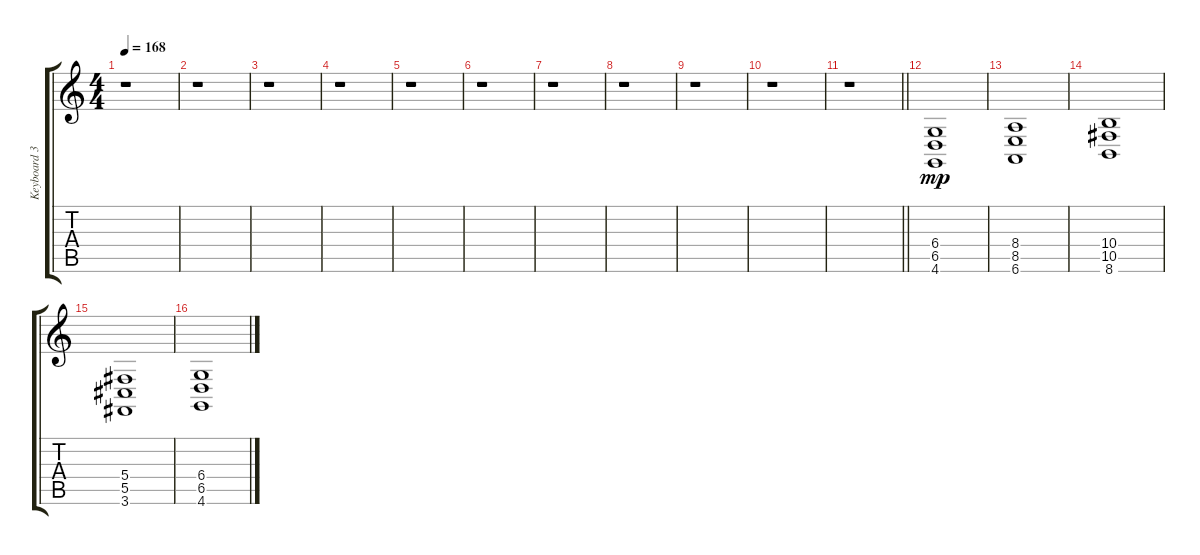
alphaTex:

\track ("Keyboard 3" "Keyboard 3") {instrument synthstrings1}
\staff {score tabs}
\tuning (Eb4 Bb3 Gb3 Db3 Ab2 Eb2) {hide}
\ts (4 4)
\tempo 168
\clef g2
\ks c
r.1{dy f} |
r.1 |
r.1 |
r.1 |
r.1 |
r.1 |
r.1 |
r.1 |
r.1 |
r.1 |
\barLineRight lightlight
r.1 |
\section ("" "")
(6.4 6.5 4.6).1{dy mp volume 7} |
(8.4 8.5 6.6).1 |
(10.4 10.5 8.6).1 |
(5.4 5.5 3.6).1 |
(6.4 6.5 4.6).1
